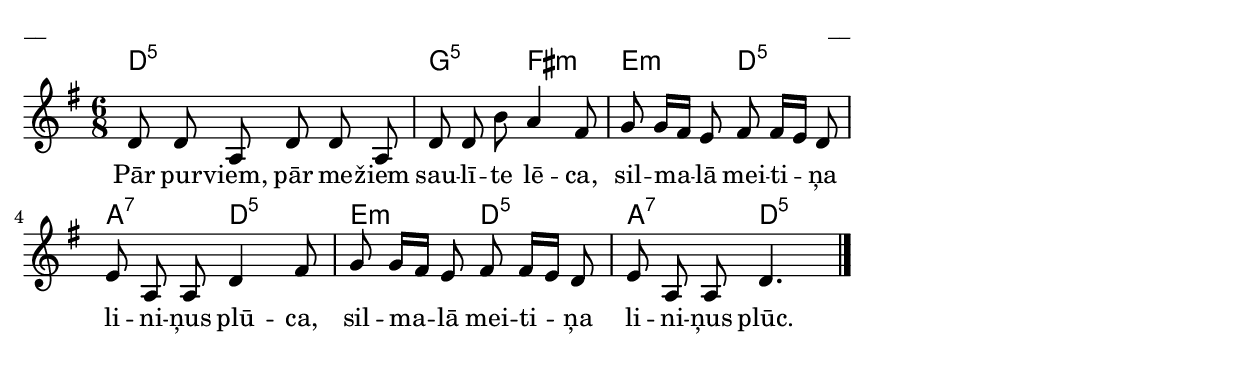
\version "2.13.16" 
%\header {
% title = "Pār purviem, pār mežiem"
%}
% Austras dziesmu burtnīca, 25.lpp.
\paper {
line-width = 14\cm
left-margin = 0.4\cm
between-system-padding = 0.3\cm
between-system-space = 0.3\cm
}
\layout {
indent = #0
ragged-last = ##f
}

voiceA = \relative c' {
\clef "treble"
\key g \major
\time 6/8
d8 d a d d a | d8 d b' a4 fis8 | g8 g16[ fis] e8 fis8 fis16[ e] d8 | 
e8 a, a d4 fis8 |  g8 g16[ fis] e8 fis8 fis16[ e] d8 | e8 a,8 a d4. 
\bar "|." 
}


lyricA = \lyricmode {
Pār pur -- viem, pār me -- žiem sau -- lī -- te lē -- ca, 
sil -- ma -- lā mei -- ti -- ņa li -- ni -- ņus plū -- ca, 
sil -- ma -- lā mei -- ti -- ņa li -- ni -- ņus plūc.
}


chordsA = \chordmode {
\time 6/8 
d2.:5 | g4.:5 fis4.:m | e4.:m d4.:5 | 
a4.:7 d4.:5 | e4.:m d4.:5 | a4.:7 d4.:5
}

fullScore = <<
\new ChordNames { \chordsA }
\new Staff {
<<
\new Voice = "voiceA" { \oneVoice \autoBeamOff \voiceA }
\lyricsto "voiceA" \new Lyrics \lyricA
>>
}
>>

\score {
\fullScore
\header { piece = "__" opus = "__" }
}
\markup { \with-color #(x11-color 'white) \sans \smaller "__" }
\score {
\unfoldRepeats
\fullScore
\midi {
\context { \Staff \remove "Staff_performer" }
\context { \Voice \consists "Staff_performer" }
}
}


